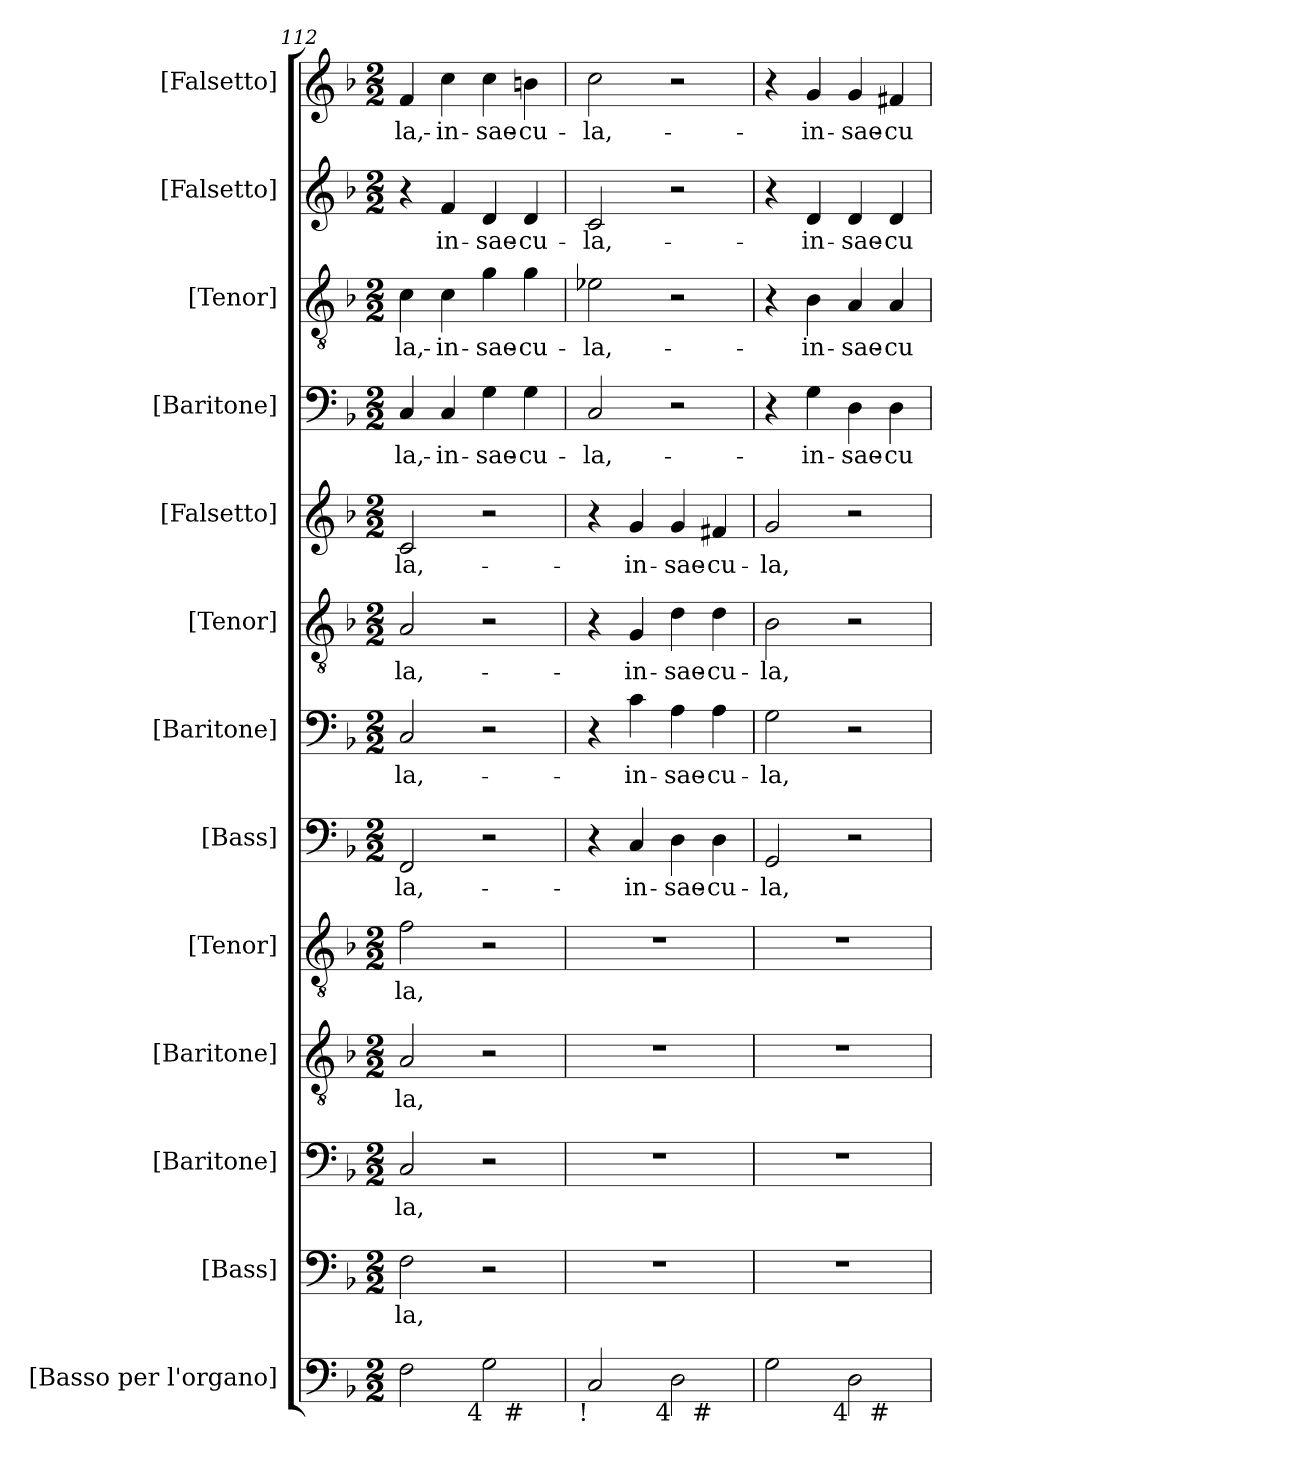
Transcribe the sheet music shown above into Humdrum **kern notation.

**kern	**kern	**text	**kern	**text	**kern	**text	**kern	**text	**kern	**text	**kern	**text	**kern	**text	**kern	**text	**kern	**text	**kern	**text	**kern	**text	**kern	**text
*part13	*part12	*part12	*part11	*part11	*part10	*part10	*part9	*part9	*part8	*part8	*part7	*part7	*part6	*part6	*part5	*part5	*part4	*part4	*part3	*part3	*part2	*part2	*part1	*part1
*staff13	*staff12	*staff12	*staff11	*staff11	*staff10	*staff10	*staff9	*staff9	*staff8	*staff8	*staff7	*staff7	*staff6	*staff6	*staff5	*staff5	*staff4	*staff4	*staff3	*staff3	*staff2	*staff2	*staff1	*staff1
*I"[Basso per l'organo]	*I"[Bass]	*	*I"[Baritone]	*	*I"[Baritone]	*	*I"[Tenor]	*	*I"[Bass]	*	*I"[Baritone]	*	*I"[Tenor]	*	*I"[Falsetto]	*	*I"[Baritone]	*	*I"[Tenor]	*	*I"[Falsetto]	*	*I"[Falsetto]	*
*	*I'B.	*	*I'Bar.	*	*I'Bar.	*	*I'T.	*	*I'B.	*	*I'Bar.	*	*I'T.	*	*	*	*I'Bar.	*	*I'T.	*	*	*	*	*
*clefF4	*clefF4	*	*clefF4	*	*clefGv2	*	*clefGv2	*	*clefF4	*	*clefF4	*	*clefGv2	*	*clefG2	*	*clefF4	*	*clefGv2	*	*clefG2	*	*clefG2	*
*	*	*	*	*	*ITrd7c12	*	*ITrd7c12	*	*	*	*	*	*ITrd7c12	*	*	*	*	*	*ITrd7c12	*	*	*	*	*
*k[b-]	*k[b-]	*	*k[b-]	*	*k[b-]	*	*k[b-]	*	*k[b-]	*	*k[b-]	*	*k[b-]	*	*k[b-]	*	*k[b-]	*	*k[b-]	*	*k[b-]	*	*k[b-]	*
*F:	*F:	*	*F:	*	*F:	*	*F:	*	*F:	*	*F:	*	*F:	*	*F:	*	*F:	*	*F:	*	*F:	*	*F:	*
*M2/2	*M2/2	*	*M2/2	*	*M2/2	*	*M2/2	*	*M2/2	*	*M2/2	*	*M2/2	*	*M2/2	*	*M2/2	*	*M2/2	*	*M2/2	*	*M2/2	*
=112	=112	=112	=112	=112	=112	=112	=112	=112	=112	=112	=112	=112	=112	=112	=112	=112	=112	=112	=112	=112	=112	=112	=112	=112
!	!	!LO:LY:b:color=#000000	!	!	!	!	!	!	!	!	!	!	!	!	!	!	!	!	!	!	!	!	!	!
!	!	!	!	!LO:LY:b:color=#000000	!	!	!	!	!	!	!	!	!	!	!	!	!	!	!	!	!	!	!	!
!	!	!	!	!	!	!LO:LY:b:color=#000000	!	!	!	!	!	!	!	!	!	!	!	!	!	!	!	!	!	!
!	!	!	!	!	!	!	!	!LO:LY:b:color=#000000	!	!	!	!	!	!	!	!	!	!	!	!	!	!	!	!
!	!	!	!	!	!	!	!	!	!	!LO:LY:b:color=#000000	!	!	!	!	!	!	!	!	!	!	!	!	!	!
!	!	!	!	!	!	!	!	!	!	!	!	!LO:LY:b:color=#000000	!	!	!	!	!	!	!	!	!	!	!	!
!	!	!	!	!	!	!	!	!	!	!	!	!	!	!LO:LY:b:color=#000000	!	!	!	!	!	!	!	!	!	!
!	!	!	!	!	!	!	!	!	!	!	!	!	!	!	!	!LO:LY:b:color=#000000	!	!	!	!	!	!	!	!
!	!	!	!	!	!	!	!	!	!	!	!	!	!	!	!	!	!	!LO:LY:b:color=#000000	!	!	!	!	!	!
!	!	!	!	!	!	!	!	!	!	!	!	!	!	!	!	!	!	!	!	!LO:LY:b:color=#000000	!	!	!	!
!	!	!	!	!	!	!	!	!	!	!	!	!	!	!	!	!	!	!	!	!	!	!	!	!LO:LY:b:color=#000000
*^	*	*	*	*	*	*	*	*	*	*	*	*	*	*	*	*	*	*	*	*	*	*	*	*
2Fi\	2.ryy	2Fi\	-la,-	2Ci/	-la,-	2AAi/	-la,-	2Fi\	-la,-	2FFi/	-la,-	2Ci/	-la,-	2AAi/	-la,-	2ci/	-la,-	4Ci/	-la,-	4Ci\	-la,-	4r	.	4fi/	-la,-
!	!	!	!	!	!	!	!	!	!	!	!	!	!	!	!	!	!	!	!LO:LY:b:color=#000000	!	!	!	!	!	!
!	!	!	!	!	!	!	!	!	!	!	!	!	!	!	!	!	!	!	!	!	!LO:LY:b:color=#000000	!	!	!	!
!	!	!	!	!	!	!	!	!	!	!	!	!	!	!	!	!	!	!	!	!	!	!	!LO:LY:b:color=#000000	!	!
!	!	!	!	!	!	!	!	!	!	!	!	!	!	!	!	!	!	!	!	!	!	!	!	!	!LO:LY:b:color=#000000
.	.	.	.	.	.	.	.	.	.	.	.	.	.	.	.	.	.	4Ci/	-in-	4Ci\	-in-	4fi/	-in-	4cci\	-in-
!	!	!	!	!	!	!	!	!	!	!	!	!	!	!	!	!	!	!	!LO:LY:b:color=#000000	!	!	!	!	!	!
!	!	!	!	!	!	!	!	!	!	!	!	!	!	!	!	!	!	!	!	!	!LO:LY:b:color=#000000	!	!	!	!
!	!	!	!	!	!	!	!	!	!	!	!	!	!	!	!	!	!	!	!	!	!	!	!LO:LY:b:color=#000000	!	!
!LO:TX:b:rj:t=4	!	!	!	!	!	!	!	!	!	!	!	!	!	!	!	!	!	!	!	!	!	!	!	!	!
!	!	!	!	!	!	!	!	!	!	!	!	!	!	!	!	!	!	!	!	!	!	!	!	!	!LO:LY:b:color=#000000
2Gi\	.	2r	.	2r	.	2r	.	2r	.	2r	.	2r	.	2r	.	2r	.	4Gi\	-sae--	4Gi\	-sae--	4di/	-sae--	4cci\	-sae--
!	!	!	!	!	!	!	!	!	!	!	!	!	!	!	!	!	!	!	!LO:LY:b:color=#000000	!	!	!	!	!	!
!	!	!	!	!	!	!	!	!	!	!	!	!	!	!	!	!	!	!	!	!	!LO:LY:b:color=#000000	!	!	!	!
!	!	!	!	!	!	!	!	!	!	!	!	!	!	!	!	!	!	!	!	!	!	!	!LO:LY:b:color=#000000	!	!
!	!LO:TX:b:rj:t=#	!	!	!	!	!	!	!	!	!	!	!	!	!	!	!	!	!	!	!	!	!	!	!	!
!	!	!	!	!	!	!	!	!	!	!	!	!	!	!	!	!	!	!	!	!	!	!	!	!	!LO:LY:b:color=#000000
.	4ryy	.	.	.	.	.	.	.	.	.	.	.	.	.	.	.	.	4Gi\	-cu--	4Gi\	-cu--	4di/	-cu--	4bni\	-cu--
=113	=113	=113	=113	=113	=113	=113	=113	=113	=113	=113	=113	=113	=113	=113	=113	=113	=113	=113	=113	=113	=113	=113	=113	=113	=113
!	!	!	!	!	!	!	!	!	!	!	!	!	!	!	!	!	!	!	!LO:LY:b:color=#000000	!	!	!	!	!	!
!	!	!	!	!	!	!	!	!	!	!	!	!	!	!	!	!	!	!	!	!	!LO:LY:b:color=#000000	!	!	!	!
!	!	!	!	!	!	!	!	!	!	!	!	!	!	!	!	!	!	!	!	!	!	!	!LO:LY:b:color=#000000	!	!
!LO:TX:b:rj:t=!	!	!	!	!	!	!	!	!	!	!	!	!	!	!	!	!	!	!	!	!	!	!	!	!	!
!	!	!	!	!	!	!	!	!	!	!	!	!	!	!	!	!	!	!	!	!	!	!	!	!	!LO:LY:b:color=#000000
2Ci/	2.ryy	1r	.	1r	.	1r	.	1r	.	4r	.	4r	.	4r	.	4r	.	2Ci/	-la,-	2E-Xi\	-la,-	2ci/	-la,-	2cci\	-la,-
!	!	!	!	!	!	!	!	!	!	!	!LO:LY:b:color=#000000	!	!	!	!	!	!	!	!	!	!	!	!	!	!
!	!	!	!	!	!	!	!	!	!	!	!	!	!LO:LY:b:color=#000000	!	!	!	!	!	!	!	!	!	!	!	!
!	!	!	!	!	!	!	!	!	!	!	!	!	!	!	!LO:LY:b:color=#000000	!	!	!	!	!	!	!	!	!	!
!	!	!	!	!	!	!	!	!	!	!	!	!	!	!	!	!	!LO:LY:b:color=#000000	!	!	!	!	!	!	!	!
.	.	.	.	.	.	.	.	.	.	4Ci/	-in-	4ci\	-in-	4GGi/	-in-	4gi/	-in-	.	.	.	.	.	.	.	.
!	!	!	!	!	!	!	!	!	!	!	!LO:LY:b:color=#000000	!	!	!	!	!	!	!	!	!	!	!	!	!	!
!	!	!	!	!	!	!	!	!	!	!	!	!	!LO:LY:b:color=#000000	!	!	!	!	!	!	!	!	!	!	!	!
!	!	!	!	!	!	!	!	!	!	!	!	!	!	!	!LO:LY:b:color=#000000	!	!	!	!	!	!	!	!	!	!
!LO:TX:b:rj:t=4	!	!	!	!	!	!	!	!	!	!	!	!	!	!	!	!	!	!	!	!	!	!	!	!	!
!	!	!	!	!	!	!	!	!	!	!	!	!	!	!	!	!	!LO:LY:b:color=#000000	!	!	!	!	!	!	!	!
2Di\	.	.	.	.	.	.	.	.	.	4Di\	-sae--	4Ai\	-sae--	4Di\	-sae--	4gi/	-sae--	2r	.	2r	.	2r	.	2r	.
!	!	!	!	!	!	!	!	!	!	!	!LO:LY:b:color=#000000	!	!	!	!	!	!	!	!	!	!	!	!	!	!
!	!	!	!	!	!	!	!	!	!	!	!	!	!LO:LY:b:color=#000000	!	!	!	!	!	!	!	!	!	!	!	!
!	!	!	!	!	!	!	!	!	!	!	!	!	!	!	!LO:LY:b:color=#000000	!	!	!	!	!	!	!	!	!	!
!	!LO:TX:b:rj:t=#	!	!	!	!	!	!	!	!	!	!	!	!	!	!	!	!	!	!	!	!	!	!	!	!
!	!	!	!	!	!	!	!	!	!	!	!	!	!	!	!	!	!LO:LY:b:color=#000000	!	!	!	!	!	!	!	!
.	4ryy	.	.	.	.	.	.	.	.	4Di\	-cu--	4Ai\	-cu--	4Di\	-cu--	4f#Xi/	-cu--	.	.	.	.	.	.	.	.
=114	=114	=114	=114	=114	=114	=114	=114	=114	=114	=114	=114	=114	=114	=114	=114	=114	=114	=114	=114	=114	=114	=114	=114	=114	=114
!	!	!	!	!	!	!	!	!	!	!	!LO:LY:b:color=#000000	!	!	!	!	!	!	!	!	!	!	!	!	!	!
!	!	!	!	!	!	!	!	!	!	!	!	!	!LO:LY:b:color=#000000	!	!	!	!	!	!	!	!	!	!	!	!
!	!	!	!	!	!	!	!	!	!	!	!	!	!	!	!LO:LY:b:color=#000000	!	!	!	!	!	!	!	!	!	!
!	!	!	!	!	!	!	!	!	!	!	!	!	!	!	!	!	!LO:LY:b:color=#000000	!	!	!	!	!	!	!	!
2Gi\	2.ryy	1r	.	1r	.	1r	.	1r	.	2GGi/	-la,-	2Gi\	-la,-	2BB-i\	-la,-	2gi/	-la,-	4r	.	4r	.	4r	.	4r	.
!	!	!	!	!	!	!	!	!	!	!	!	!	!	!	!	!	!	!	!LO:LY:b:color=#000000	!	!	!	!	!	!
!	!	!	!	!	!	!	!	!	!	!	!	!	!	!	!	!	!	!	!	!	!LO:LY:b:color=#000000	!	!	!	!
!	!	!	!	!	!	!	!	!	!	!	!	!	!	!	!	!	!	!	!	!	!	!	!LO:LY:b:color=#000000	!	!
!	!	!	!	!	!	!	!	!	!	!	!	!	!	!	!	!	!	!	!	!	!	!	!	!	!LO:LY:b:color=#000000
.	.	.	.	.	.	.	.	.	.	.	.	.	.	.	.	.	.	4Gi\	-in-	4BB-i\	-in-	4di/	-in-	4gi/	-in-
!	!	!	!	!	!	!	!	!	!	!	!	!	!	!	!	!	!	!	!LO:LY:b:color=#000000	!	!	!	!	!	!
!	!	!	!	!	!	!	!	!	!	!	!	!	!	!	!	!	!	!	!	!	!LO:LY:b:color=#000000	!	!	!	!
!	!	!	!	!	!	!	!	!	!	!	!	!	!	!	!	!	!	!	!	!	!	!	!LO:LY:b:color=#000000	!	!
!LO:TX:b:rj:t=4	!	!	!	!	!	!	!	!	!	!	!	!	!	!	!	!	!	!	!	!	!	!	!	!	!
!	!	!	!	!	!	!	!	!	!	!	!	!	!	!	!	!	!	!	!	!	!	!	!	!	!LO:LY:b:color=#000000
2Di\	.	.	.	.	.	.	.	.	.	2r	.	2r	.	2r	.	2r	.	4Di\	-sae--	4AAi/	-sae--	4di/	-sae--	4gi/	-sae--
!	!	!	!	!	!	!	!	!	!	!	!	!	!	!	!	!	!	!	!LO:LY:b:color=#000000	!	!	!	!	!	!
!	!	!	!	!	!	!	!	!	!	!	!	!	!	!	!	!	!	!	!	!	!LO:LY:b:color=#000000	!	!	!	!
!	!	!	!	!	!	!	!	!	!	!	!	!	!	!	!	!	!	!	!	!	!	!	!LO:LY:b:color=#000000	!	!
!	!LO:TX:b:rj:t=#	!	!	!	!	!	!	!	!	!	!	!	!	!	!	!	!	!	!	!	!	!	!	!	!
!	!	!	!	!	!	!	!	!	!	!	!	!	!	!	!	!	!	!	!	!	!	!	!	!	!LO:LY:b:color=#000000
.	4ryy	.	.	.	.	.	.	.	.	.	.	.	.	.	.	.	.	4Di\	-cu--	4AAi/	-cu--	4di/	-cu--	4f#Xi/	-cu--
*v	*v	*	*	*	*	*	*	*	*	*	*	*	*	*	*	*	*	*	*	*	*	*	*	*	*
=	=	=	=	=	=	=	=	=	=	=	=	=	=	=	=	=	=	=	=	=	=	=	=	=
*-	*-	*-	*-	*-	*-	*-	*-	*-	*-	*-	*-	*-	*-	*-	*-	*-	*-	*-	*-	*-	*-	*-	*-	*-
